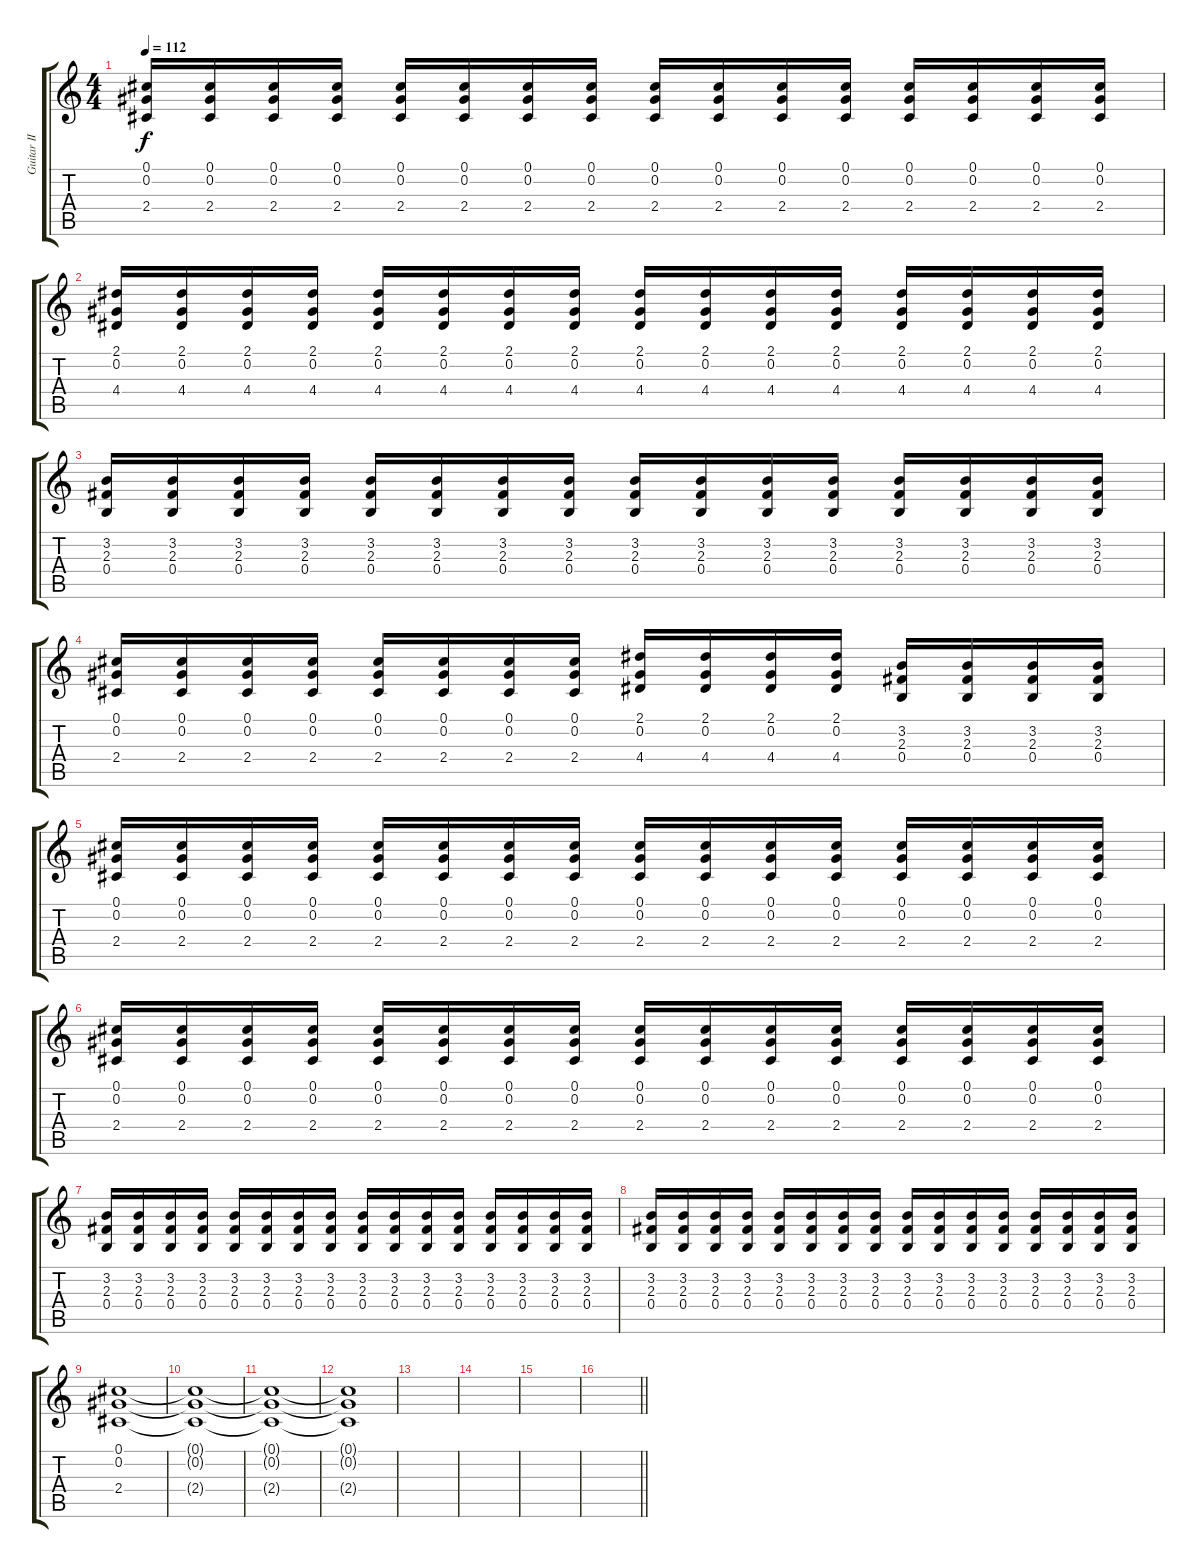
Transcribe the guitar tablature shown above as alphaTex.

\track ("Guitar II" "Guitar II") {instrument overdrivenguitar}
\staff {score tabs}
\tuning (Db4 Ab3 E3 B2 Gb2 B1) {hide}
\ts (4 4)
\tempo 112
\clef g2
\ks c
(0.1 0.2 2.4).16{dy f} (0.1 0.2 2.4).16 (0.1 0.2 2.4).16 (0.1 0.2 2.4).16 (0.1 0.2 2.4).16 (0.1 0.2 2.4).16 (0.1 0.2 2.4).16 (0.1 0.2 2.4).16 (0.1 0.2 2.4).16 (0.1 0.2 2.4).16 (0.1 0.2 2.4).16 (0.1 0.2 2.4).16 (0.1 0.2 2.4).16 (0.1 0.2 2.4).16 (0.1 0.2 2.4).16 (0.1 0.2 2.4).16 |
(2.1 0.2 4.4).16 (2.1 0.2 4.4).16 (2.1 0.2 4.4).16 (2.1 0.2 4.4).16 (2.1 0.2 4.4).16 (2.1 0.2 4.4).16 (2.1 0.2 4.4).16 (2.1 0.2 4.4).16 (2.1 0.2 4.4).16 (2.1 0.2 4.4).16 (2.1 0.2 4.4).16 (2.1 0.2 4.4).16 (2.1 0.2 4.4).16 (2.1 0.2 4.4).16 (2.1 0.2 4.4).16 (2.1 0.2 4.4).16 |
(3.2 2.3 0.4).16 (3.2 2.3 0.4).16 (3.2 2.3 0.4).16 (3.2 2.3 0.4).16 (3.2 2.3 0.4).16 (3.2 2.3 0.4).16 (3.2 2.3 0.4).16 (3.2 2.3 0.4).16 (3.2 2.3 0.4).16 (3.2 2.3 0.4).16 (3.2 2.3 0.4).16 (3.2 2.3 0.4).16 (3.2 2.3 0.4).16 (3.2 2.3 0.4).16 (3.2 2.3 0.4).16 (3.2 2.3 0.4).16 |
(0.1 0.2 2.4).16 (0.1 0.2 2.4).16 (0.1 0.2 2.4).16 (0.1 0.2 2.4).16 (0.1 0.2 2.4).16 (0.1 0.2 2.4).16 (0.1 0.2 2.4).16 (0.1 0.2 2.4).16 (2.1 0.2 4.4).16 (2.1 0.2 4.4).16 (2.1 0.2 4.4).16 (2.1 0.2 4.4).16 (3.2 2.3 0.4).16 (3.2 2.3 0.4).16 (3.2 2.3 0.4).16 (3.2 2.3 0.4).16 |
(0.1 0.2 2.4).16 (0.1 0.2 2.4).16 (0.1 0.2 2.4).16 (0.1 0.2 2.4).16 (0.1 0.2 2.4).16 (0.1 0.2 2.4).16 (0.1 0.2 2.4).16 (0.1 0.2 2.4).16 (0.1 0.2 2.4).16 (0.1 0.2 2.4).16 (0.1 0.2 2.4).16 (0.1 0.2 2.4).16 (0.1 0.2 2.4).16 (0.1 0.2 2.4).16 (0.1 0.2 2.4).16 (0.1 0.2 2.4).16 |
(0.1 0.2 2.4).16 (0.1 0.2 2.4).16 (0.1 0.2 2.4).16 (0.1 0.2 2.4).16 (0.1 0.2 2.4).16 (0.1 0.2 2.4).16 (0.1 0.2 2.4).16 (0.1 0.2 2.4).16 (0.1 0.2 2.4).16 (0.1 0.2 2.4).16 (0.1 0.2 2.4).16 (0.1 0.2 2.4).16 (0.1 0.2 2.4).16 (0.1 0.2 2.4).16 (0.1 0.2 2.4).16 (0.1 0.2 2.4).16 |
(3.2 2.3 0.4).16 (3.2 2.3 0.4).16 (3.2 2.3 0.4).16 (3.2 2.3 0.4).16 (3.2 2.3 0.4).16 (3.2 2.3 0.4).16 (3.2 2.3 0.4).16 (3.2 2.3 0.4).16 (3.2 2.3 0.4).16 (3.2 2.3 0.4).16 (3.2 2.3 0.4).16 (3.2 2.3 0.4).16 (3.2 2.3 0.4).16 (3.2 2.3 0.4).16 (3.2 2.3 0.4).16 (3.2 2.3 0.4).16 |
(3.2 2.3 0.4).16 (3.2 2.3 0.4).16 (3.2 2.3 0.4).16 (3.2 2.3 0.4).16 (3.2 2.3 0.4).16 (3.2 2.3 0.4).16 (3.2 2.3 0.4).16 (3.2 2.3 0.4).16 (3.2 2.3 0.4).16 (3.2 2.3 0.4).16 (3.2 2.3 0.4).16 (3.2 2.3 0.4).16 (3.2 2.3 0.4).16 (3.2 2.3 0.4).16 (3.2 2.3 0.4).16 (3.2 2.3 0.4).16 |
(0.1 0.2 2.4).1 |
(0.1{t} 0.2{t} 2.4{t}).1{volume 5} |
(0.1{t} 0.2{t} 2.4{t}).1 |
(0.1{t} 0.2{t} 2.4{t}).1 |
|
|
|
\barLineRight lightlight
